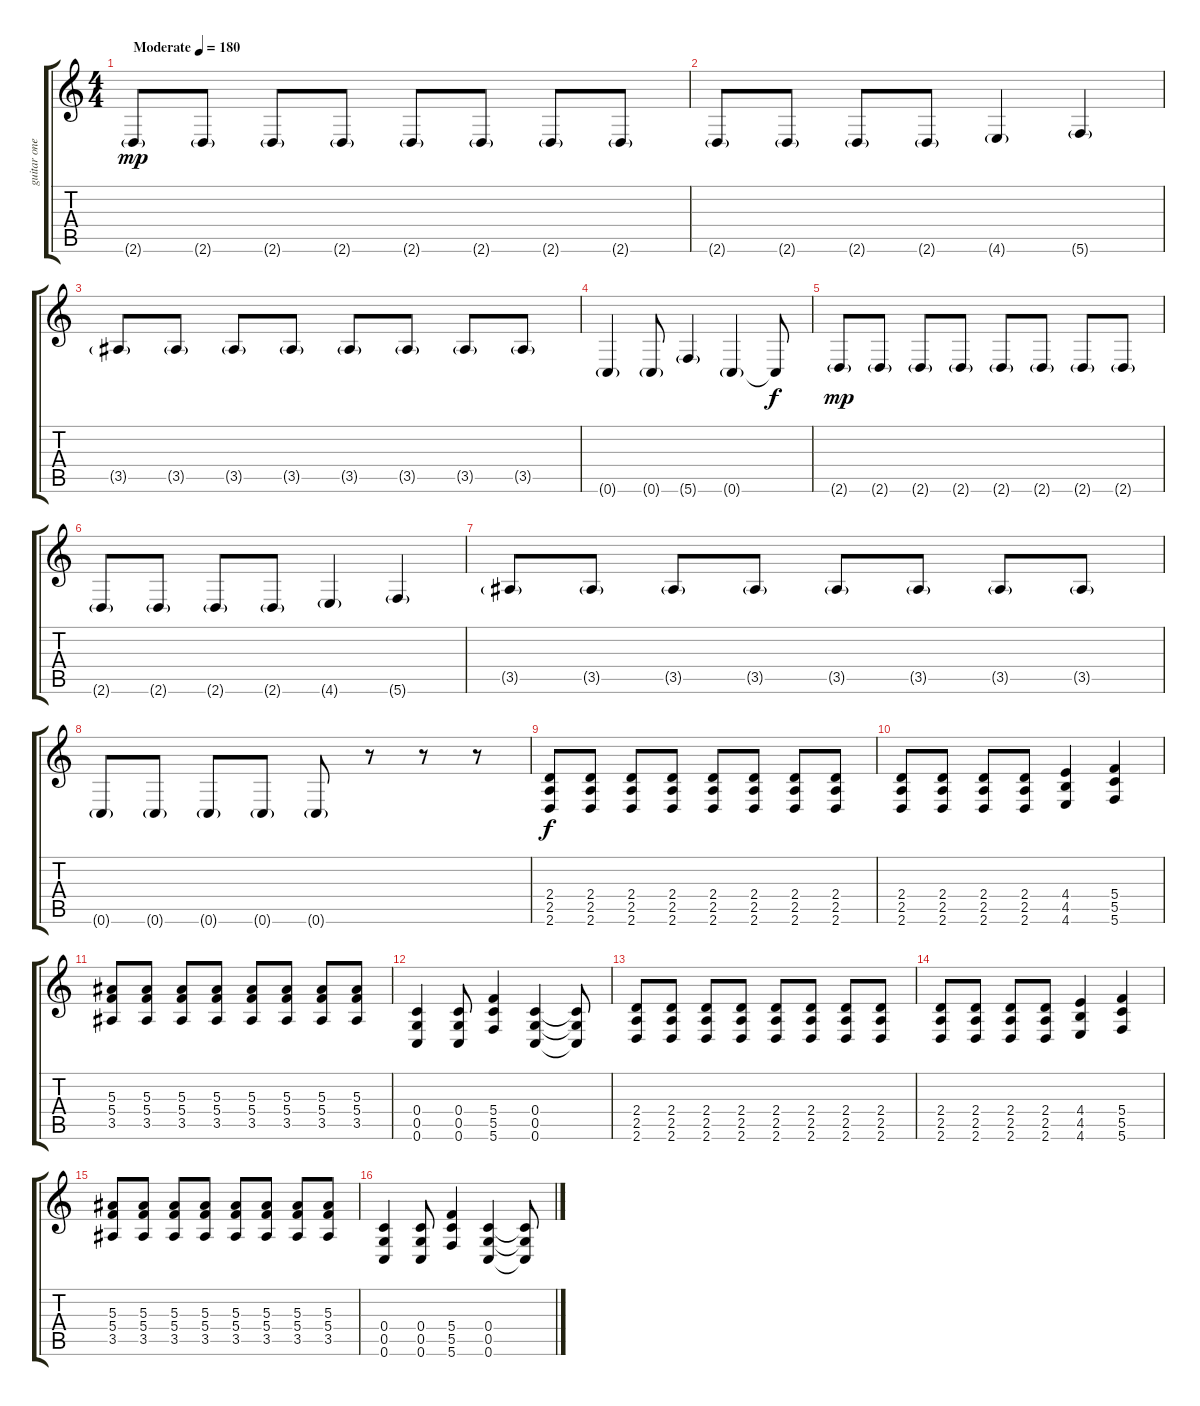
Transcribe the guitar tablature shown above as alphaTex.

\track ("guitar one double" "guitar one") {instrument overdrivenguitar}
\staff {score tabs}
\tuning (D4 A3 F3 C3 G2 C2) {hide}
\ts (4 4)
\tempo (180 "Moderate")
\clef g2
\ks c
2.6{g}.8{dy mp instrument overdrivenguitar} 2.6{g}.8 2.6{g}.8 2.6{g}.8 2.6{g}.8 2.6{g}.8 2.6{g}.8 2.6{g}.8 |
2.6{g}.8 2.6{g}.8 2.6{g}.8 2.6{g}.8 4.6{g}.4 5.6{g}.4 |
3.5{g}.8 3.5{g}.8 3.5{g}.8 3.5{g}.8 3.5{g}.8 3.5{g}.8 3.5{g}.8 3.5{g}.8 |
0.6{g}.4 0.6{g}.8 5.6{g}.4 0.6{g}.4 0.6{t}.8{dy f} |
2.6{g}.8{dy mp} 2.6{g}.8 2.6{g}.8 2.6{g}.8 2.6{g}.8 2.6{g}.8 2.6{g}.8 2.6{g}.8 |
2.6{g}.8 2.6{g}.8 2.6{g}.8 2.6{g}.8 4.6{g}.4 5.6{g}.4 |
3.5{g}.8 3.5{g}.8 3.5{g}.8 3.5{g}.8 3.5{g}.8 3.5{g}.8 3.5{g}.8 3.5{g}.8 |
0.6{g}.8 0.6{g}.8 0.6{g}.8 0.6{g}.8 0.6{g}.8 r.8 r.8 r.8 |
(2.4 2.5 2.6).8{dy f} (2.4 2.5 2.6).8 (2.4 2.5 2.6).8 (2.4 2.5 2.6).8 (2.4 2.5 2.6).8 (2.4 2.5 2.6).8 (2.4 2.5 2.6).8 (2.4 2.5 2.6).8 |
(2.4 2.5 2.6).8 (2.4 2.5 2.6).8 (2.4 2.5 2.6).8 (2.4 2.5 2.6).8 (4.4 4.5 4.6).4 (5.4 5.5 5.6).4 |
(5.3 5.4 3.5).8 (5.3 5.4 3.5).8 (5.3 5.4 3.5).8 (5.3 5.4 3.5).8 (5.3 5.4 3.5).8 (5.3 5.4 3.5).8 (5.3 5.4 3.5).8 (5.3 5.4 3.5).8 |
(0.4 0.5 0.6).4 (0.4 0.5 0.6).8 (5.4 5.5 5.6).4 (0.4 0.5 0.6).4 (0.4{t} 0.5{t} 0.6{t}).8 |
(2.4 2.5 2.6).8 (2.4 2.5 2.6).8 (2.4 2.5 2.6).8 (2.4 2.5 2.6).8 (2.4 2.5 2.6).8 (2.4 2.5 2.6).8 (2.4 2.5 2.6).8 (2.4 2.5 2.6).8 |
(2.4 2.5 2.6).8 (2.4 2.5 2.6).8 (2.4 2.5 2.6).8 (2.4 2.5 2.6).8 (4.4 4.5 4.6).4 (5.4 5.5 5.6).4 |
(5.3 5.4 3.5).8 (5.3 5.4 3.5).8 (5.3 5.4 3.5).8 (5.3 5.4 3.5).8 (5.3 5.4 3.5).8 (5.3 5.4 3.5).8 (5.3 5.4 3.5).8 (5.3 5.4 3.5).8 |
(0.4 0.5 0.6).4 (0.4 0.5 0.6).8 (5.4 5.5 5.6).4 (0.4 0.5 0.6).4 (0.4{t} 0.5{t} 0.6{t}).8
